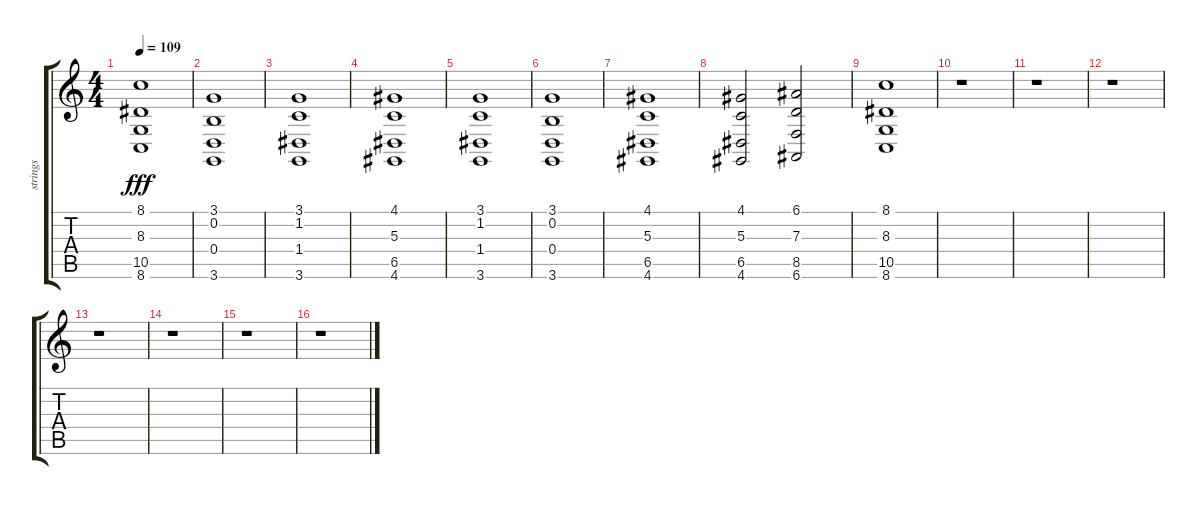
\track ("strings" "strings") {instrument tremolostrings}
\staff {score tabs}
\tuning (E4 B3 G3 D3 A2 E2) {hide}
\ts (4 4)
\tempo 109
\clef g2
\ks c
(8.1 8.3 10.5 8.6).1{dy fff} |
(3.1 0.2 0.4 3.6).1 |
(3.1 1.2 1.4 3.6).1 |
(4.1 5.3 6.5 4.6).1 |
(3.1 1.2 1.4 3.6).1 |
(3.1 0.2 0.4 3.6).1 |
(4.1 5.3 6.5 4.6).1 |
(4.1 5.3 6.5 4.6).2 (6.1 7.3 8.5 6.6).2 |
(8.1 8.3 10.5 8.6).1 |
r.1 |
r.1 |
r.1 |
r.1 |
r.1 |
r.1 |
r.1
